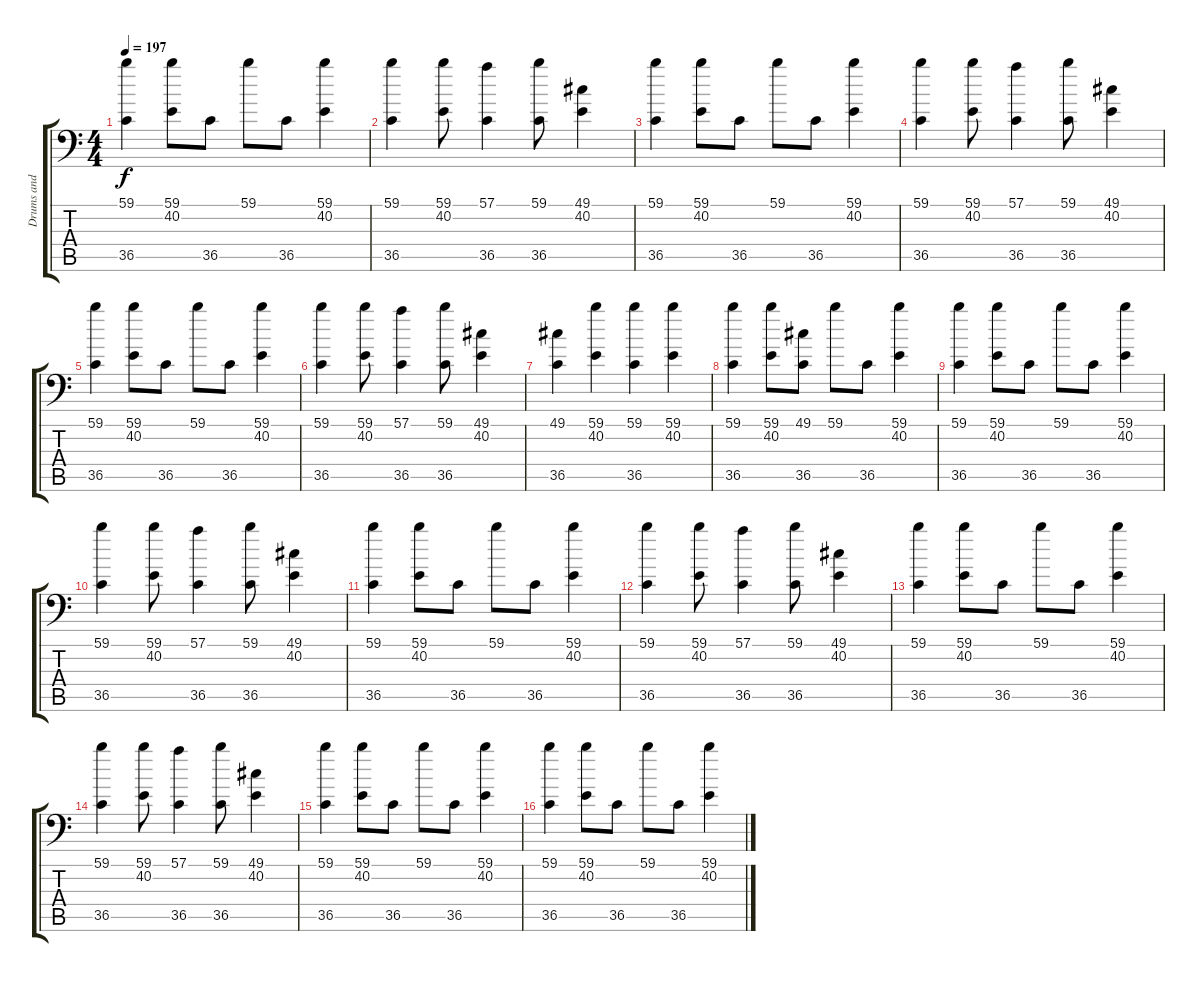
\track ("Drums and Percussion (Pace)" "Drums and ") {instrument acousticgrandpiano}
\staff {score tabs}
\tuning (C-1 C-1 C-1 C-1 C-1 C-1) {hide}
\ts (4 4)
\tempo 197
\clef f4
\ks c
(59.1 36.5).4{dy f} (59.1 40.2).8 36.5.8 59.1.8 36.5.8 (59.1 40.2).4 |
(59.1 36.5).4 (59.1 40.2).8 (57.1 36.5).4 (59.1 36.5).8 (49.1 40.2).4 |
(59.1 36.5).4 (59.1 40.2).8 36.5.8 59.1.8 36.5.8 (59.1 40.2).4 |
(59.1 36.5).4 (59.1 40.2).8 (57.1 36.5).4 (59.1 36.5).8 (49.1 40.2).4 |
(59.1 36.5).4 (59.1 40.2).8 36.5.8 59.1.8 36.5.8 (59.1 40.2).4 |
(59.1 36.5).4 (59.1 40.2).8 (57.1 36.5).4 (59.1 36.5).8 (49.1 40.2).4 |
(49.1 36.5).4 (59.1 40.2).4 (59.1 36.5).4 (59.1 40.2).4 |
(59.1 36.5).4 (59.1 40.2).8 (49.1 36.5).8 59.1.8 36.5.8 (59.1 40.2).4 |
(59.1 36.5).4 (59.1 40.2).8 36.5.8 59.1.8 36.5.8 (59.1 40.2).4 |
(59.1 36.5).4 (59.1 40.2).8 (57.1 36.5).4 (59.1 36.5).8 (49.1 40.2).4 |
(59.1 36.5).4 (59.1 40.2).8 36.5.8 59.1.8 36.5.8 (59.1 40.2).4 |
(59.1 36.5).4 (59.1 40.2).8 (57.1 36.5).4 (59.1 36.5).8 (49.1 40.2).4 |
(59.1 36.5).4 (59.1 40.2).8 36.5.8 59.1.8 36.5.8 (59.1 40.2).4 |
(59.1 36.5).4 (59.1 40.2).8 (57.1 36.5).4 (59.1 36.5).8 (49.1 40.2).4 |
(59.1 36.5).4 (59.1 40.2).8 36.5.8 59.1.8 36.5.8 (59.1 40.2).4 |
(59.1 36.5).4 (59.1 40.2).8 36.5.8 59.1.8 36.5.8 (59.1 40.2).4
